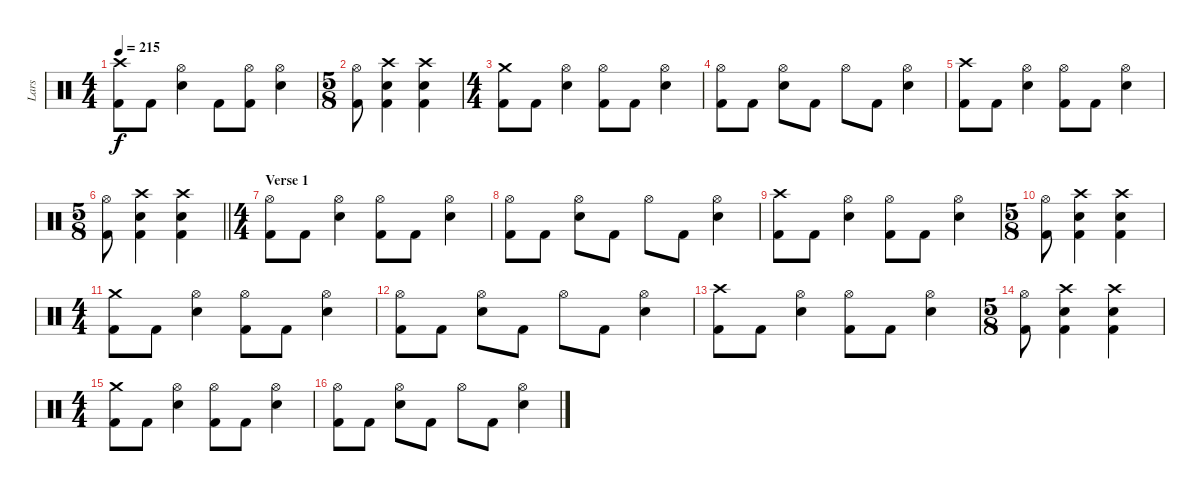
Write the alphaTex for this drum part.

\track ("Lars" "Lars") {instrument percussion}
\staff {score}
\articulation defaults
\ts (4 4)
\tempo 215
\clef neutral
\ks c
("Crash high (hit)" "Kick (hit) 2").8{dy f} "Kick (hit) 2".8 ("Hi-Hat (open)" "Snare (hit) 2").4 "Kick (hit) 2".8 ("Hi-Hat (open)" "Kick (hit) 2").8 ("Hi-Hat (open)" "Snare (hit) 2").4 |
\ts (5 8)
("Hi-Hat (open)" "Kick (hit) 2").8 ("Crash high (hit)" "Snare (hit) 2" "Kick (hit) 2").4 ("Crash high (hit)" "Snare (hit) 2" "Kick (hit) 2").4 |
\ts (4 4)
("Crash medium (hit)" "Kick (hit) 2").8 "Kick (hit) 2".8 ("Hi-Hat (open)" "Snare (hit) 2").4 ("Hi-Hat (open)" "Kick (hit) 2").8 "Kick (hit) 2".8 ("Hi-Hat (open)" "Snare (hit) 2").4 |
("Hi-Hat (open)" "Kick (hit) 2").8 "Kick (hit) 2".8 ("Hi-Hat (open)" "Snare (hit) 2").8 "Kick (hit) 2".8 "Hi-Hat (open)".8 "Kick (hit) 2".8 ("Hi-Hat (open)" "Snare (hit) 2").4 |
("Crash high (hit)" "Kick (hit) 2").8 "Kick (hit) 2".8 ("Hi-Hat (open)" "Snare (hit) 2").4 ("Hi-Hat (open)" "Kick (hit) 2").8 "Kick (hit) 2".8 ("Hi-Hat (open)" "Snare (hit) 2").4 |
\ts (5 8)
\barLineRight lightlight
("Hi-Hat (open)" "Kick (hit) 2").8 ("Crash high (hit)" "Snare (hit) 2" "Kick (hit) 2").4 ("Crash high (hit)" "Snare (hit) 2" "Kick (hit) 2").4 |
\ts (4 4)
\section ("" "Verse 1")
("Hi-Hat (open)" "Kick (hit) 2").8 "Kick (hit) 2".8 ("Hi-Hat (open)" "Snare (hit) 2").4 ("Hi-Hat (open)" "Kick (hit) 2").8 "Kick (hit) 2".8 ("Hi-Hat (open)" "Snare (hit) 2").4 |
("Hi-Hat (open)" "Kick (hit) 2").8 "Kick (hit) 2".8 ("Hi-Hat (open)" "Snare (hit) 2").8 "Kick (hit) 2".8 "Hi-Hat (open)".8 "Kick (hit) 2".8 ("Hi-Hat (open)" "Snare (hit) 2").4 |
("Crash high (hit)" "Kick (hit) 2").8 "Kick (hit) 2".8 ("Hi-Hat (open)" "Snare (hit) 2").4 ("Hi-Hat (open)" "Kick (hit) 2").8 "Kick (hit) 2".8 ("Hi-Hat (open)" "Snare (hit) 2").4 |
\ts (5 8)
("Hi-Hat (open)" "Kick (hit) 2").8 ("Crash high (hit)" "Snare (hit) 2" "Kick (hit) 2").4 ("Crash high (hit)" "Snare (hit) 2" "Kick (hit) 2").4 |
\ts (4 4)
("Crash medium (hit)" "Kick (hit) 2").8 "Kick (hit) 2".8 ("Hi-Hat (open)" "Snare (hit) 2").4 ("Hi-Hat (open)" "Kick (hit) 2").8 "Kick (hit) 2".8 ("Hi-Hat (open)" "Snare (hit) 2").4 |
("Hi-Hat (open)" "Kick (hit) 2").8 "Kick (hit) 2".8 ("Hi-Hat (open)" "Snare (hit) 2").8 "Kick (hit) 2".8 "Hi-Hat (open)".8 "Kick (hit) 2".8 ("Hi-Hat (open)" "Snare (hit) 2").4 |
("Crash high (hit)" "Kick (hit) 2").8 "Kick (hit) 2".8 ("Hi-Hat (open)" "Snare (hit) 2").4 ("Hi-Hat (open)" "Kick (hit) 2").8 "Kick (hit) 2".8 ("Hi-Hat (open)" "Snare (hit) 2").4 |
\ts (5 8)
("Hi-Hat (open)" "Kick (hit) 2").8 ("Crash high (hit)" "Snare (hit) 2" "Kick (hit) 2").4 ("Crash high (hit)" "Snare (hit) 2" "Kick (hit) 2").4 |
\ts (4 4)
("Crash medium (hit)" "Kick (hit) 2").8 "Kick (hit) 2".8 ("Hi-Hat (open)" "Snare (hit) 2").4 ("Hi-Hat (open)" "Kick (hit) 2").8 "Kick (hit) 2".8 ("Hi-Hat (open)" "Snare (hit) 2").4 |
("Hi-Hat (open)" "Kick (hit) 2").8 "Kick (hit) 2".8 ("Hi-Hat (open)" "Snare (hit) 2").8 "Kick (hit) 2".8 "Hi-Hat (open)".8 "Kick (hit) 2".8 ("Hi-Hat (open)" "Snare (hit) 2").4
